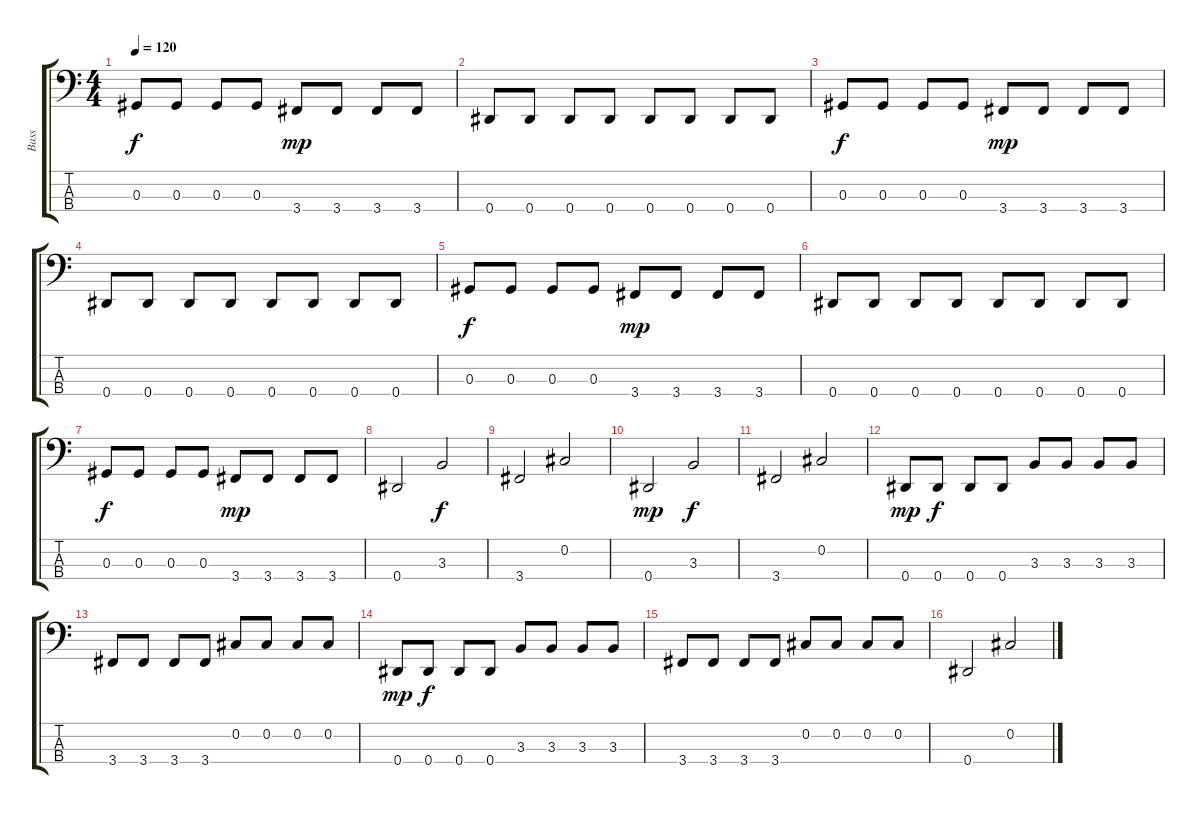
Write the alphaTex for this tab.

\track ("Bass" "Bass") {instrument electricbassfinger}
\staff {score tabs}
\tuning (Gb2 Db2 Ab1 Eb1) {hide}
\ts (4 4)
\tempo 120
\clef f4
\ks c
0.3.8{dy f} 0.3.8 0.3.8 0.3.8 3.4.8{dy mp} 3.4.8 3.4.8 3.4.8 |
0.4.8 0.4.8 0.4.8 0.4.8 0.4.8 0.4.8 0.4.8 0.4.8 |
0.3.8{dy f} 0.3.8 0.3.8 0.3.8 3.4.8{dy mp} 3.4.8 3.4.8 3.4.8 |
0.4.8 0.4.8 0.4.8 0.4.8 0.4.8 0.4.8 0.4.8 0.4.8 |
0.3.8{dy f} 0.3.8 0.3.8 0.3.8 3.4.8{dy mp} 3.4.8 3.4.8 3.4.8 |
0.4.8 0.4.8 0.4.8 0.4.8 0.4.8 0.4.8 0.4.8 0.4.8 |
0.3.8{dy f} 0.3.8 0.3.8 0.3.8 3.4.8{dy mp} 3.4.8 3.4.8 3.4.8 |
0.4.2 3.3.2{dy f} |
3.4.2 0.2.2 |
0.4.2{dy mp} 3.3.2{dy f} |
3.4.2 0.2.2 |
0.4.8{dy mp} 0.4.8{dy f} 0.4.8 0.4.8 3.3.8 3.3.8 3.3.8 3.3.8 |
3.4.8 3.4.8 3.4.8 3.4.8 0.2.8 0.2.8 0.2.8 0.2.8 |
0.4.8{dy mp} 0.4.8{dy f} 0.4.8 0.4.8 3.3.8 3.3.8 3.3.8 3.3.8 |
3.4.8 3.4.8 3.4.8 3.4.8 0.2.8 0.2.8 0.2.8 0.2.8 |
0.4.2 0.2.2
